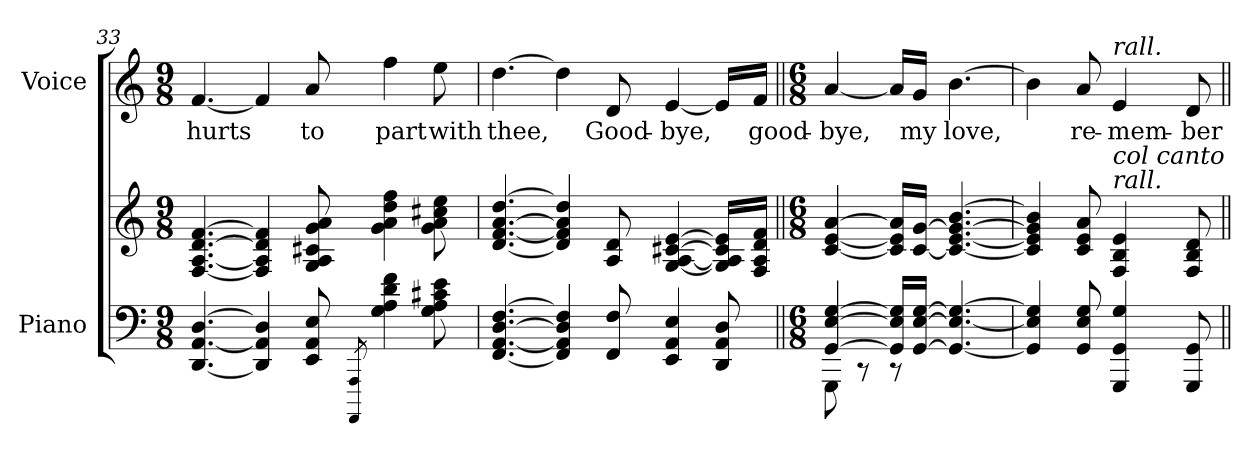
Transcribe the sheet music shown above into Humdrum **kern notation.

**kern	**kern	**kern	**text
*part2	*part2	*part1	*part1
*staff3	*staff2	*staff1	*staff1
*I"Piano	*	*I"Voice	*
*I'Pno	*	*	*
*clefF4	*clefG2	*clefG2	*
*k[]	*k[]	*k[]	*
*M9/8	*M9/8	*M9/8	*
=33	=33	=33	=33
[4.DD/ [4.AA/ [4.D/	[4.F/ [4.A/ [>4.d/ [4.f/	[4.f/	hurts
4DD/] 4AA/] 4D/]	4F/] 4A/] 4d/] 4f/]	4f/]	.
8EE/ 8AA/ 8E/	8G/ 8A/ 8c#X/ 8g/ 8a/	8a/	to
8qAAAA/ 8qAAA/	.	.	.
4G\ 4A\ 4d\ 4f\	4g\ 4a\ 4dd\ 4ff\	4ff\	part
8G\ 8A\ 8c#X\ 8e\	8g\ 8a\ 8cc#X\ 8ee\	8ee\	with
=34	=34	=34	=34
[4.FF/ [4.AA/ [4.D/ [4.F/	[4.d/ [4.f/ [>4.a/ [4.dd/	[4.dd\	thee,
4FF/] 4AA/] 4D/] 4F/]	4d/] 4f/] 4a/] 4dd/]	4dd\]	.
8FF/ 8F/	8A/ 8d/	8d/	Good-
4EE/ 4AA/ 4E/	[4G/ [<4A/ [>4c#X/ [4e/	[4e/	-bye,
8DD/ 8AA/ 8D/	16G/] 16A/] 16c#/] 16e/]LL	16e/LL]	.
.	16F/ 16A/ 16d/ 16f/JJ	16f/JJ	good-
=35||	=35||	=35||	=35||
*M6/8	*M6/8	*M6/8	*
*^	*	*	*
[<4GG/ [<4E/ [4G/	8GGG\	[4c/ [4e/ [4a/	[4a/	-bye,
.	8r	.	.	.
16GG/] 16E/] 16G/]LL	8r	16c/] 16e/] 16a/]LL	16a/LL]	.
[<16GG/ [<16E/ [16G/JJ	.	[16c/ [<16g/JJ	16g/JJ	my
4.GG/_ 4.E/_ 4.G/_	4.ryy	4.c/_ [4.e/ 4.g/_ [4.b/	[4.b\	love,
*v	*v	*	*	*
=36	=36	=36	=36
4GG/] 4E/] 4G/]	4c/] 4e/] 4g/] 4b/]	4b\]	.
8GG/ 8E/ 8G/	8c/ 8e/ 8a/	8a/	re-
!	!	!LO:TX:i:t=rall.	!
!	!LO:TX:i:t=rall.	!	!
!	!LO:TX:i:t=col canto	!	!
4GGG/ 4GG/ 4G/	4F/ 4B/ 4e/	4e/	-mem-
8GGG/ 8GG/	8F/ 8B/ 8d/	8d/	-ber
=||	=||	=||	=||
*-	*-	*-	*-
